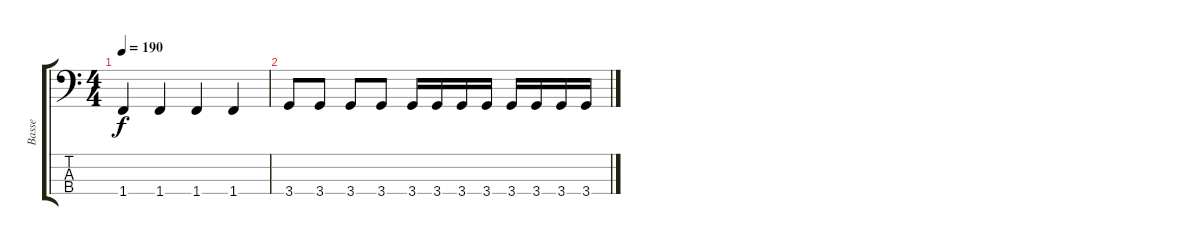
\track ("Basse" "Basse") {instrument electricbassfinger}
\staff {score tabs}
\tuning (G2 D2 A1 E1) {hide}
\ts (4 4)
\tempo 190
\clef f4
\ks c
1.4.4{dy f} 1.4.4 1.4.4 1.4.4 |
3.4.8 3.4.8 3.4.8 3.4.8 3.4.16 3.4.16 3.4.16 3.4.16 3.4.16 3.4.16 3.4.16 3.4.16
